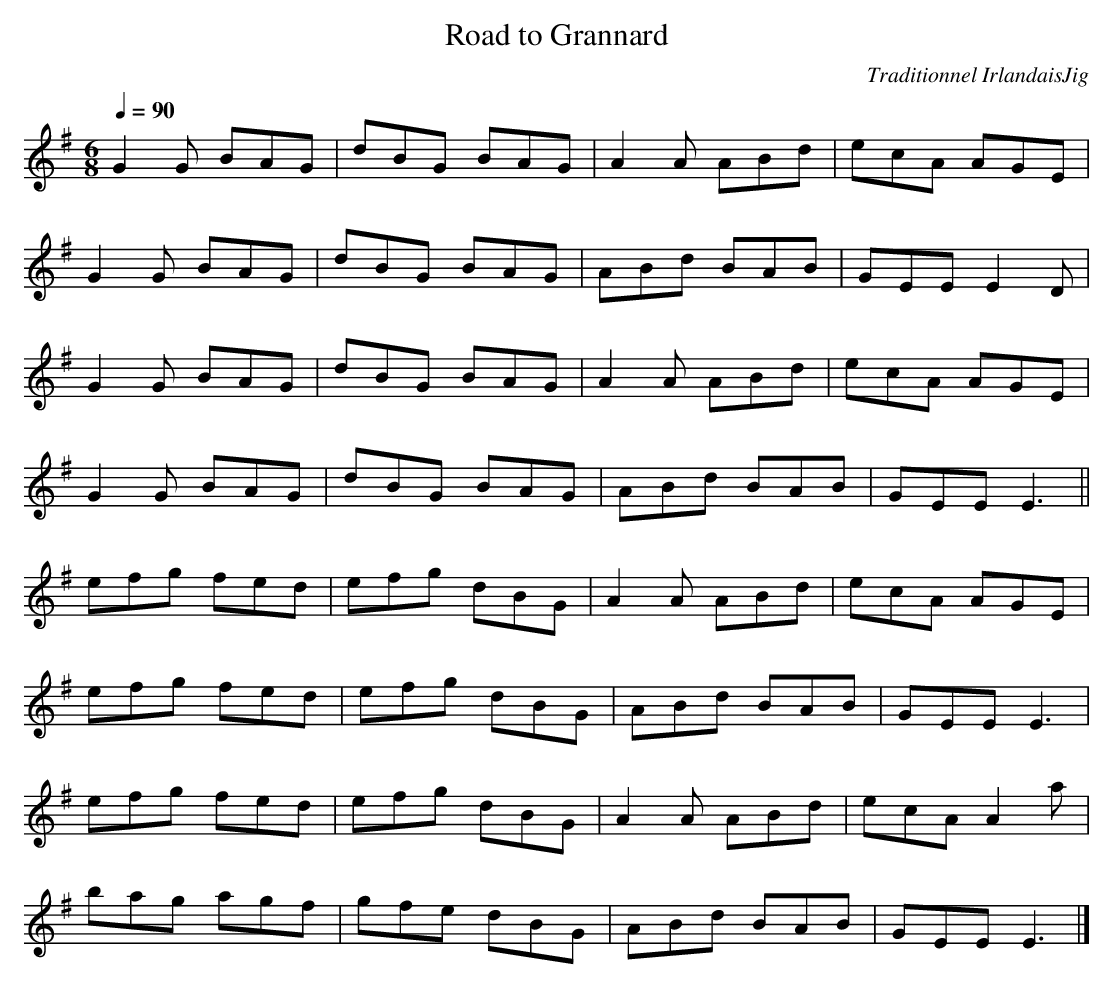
X:1     %Music
T:Road to Grannard     %Tune name
C:Traditionnel IrlandaisJig     %Tune composer
Q:1/4=90     %Tempo
V:1     %
     %!STAVE 0 'MŽlodie' @
     %!INSTR 'Piano 1' 0 0 @
[|
M:6/8     %Meter
L:1/8     %
K:G
G2 G BAG |dBG BAG |A2 A ABd |ecA AGE |
G2 G BAG |dBG BAG |ABd BAB |GEE E2 D |
G2 G BAG |dBG BAG |A2 A ABd |ecA AGE |
G2 G BAG |dBG BAG |ABd BAB |GEE E3 ||
efg fed |efg dBG |A2 A ABd |ecA AGE |
efg fed |efg dBG |ABd BAB |GEE E3 |
efg fed |efg dBG |A2 A ABd |ecA A2 a |
bag agf |gfe dBG |ABd BAB |GEE E3 |]
     %End of file
